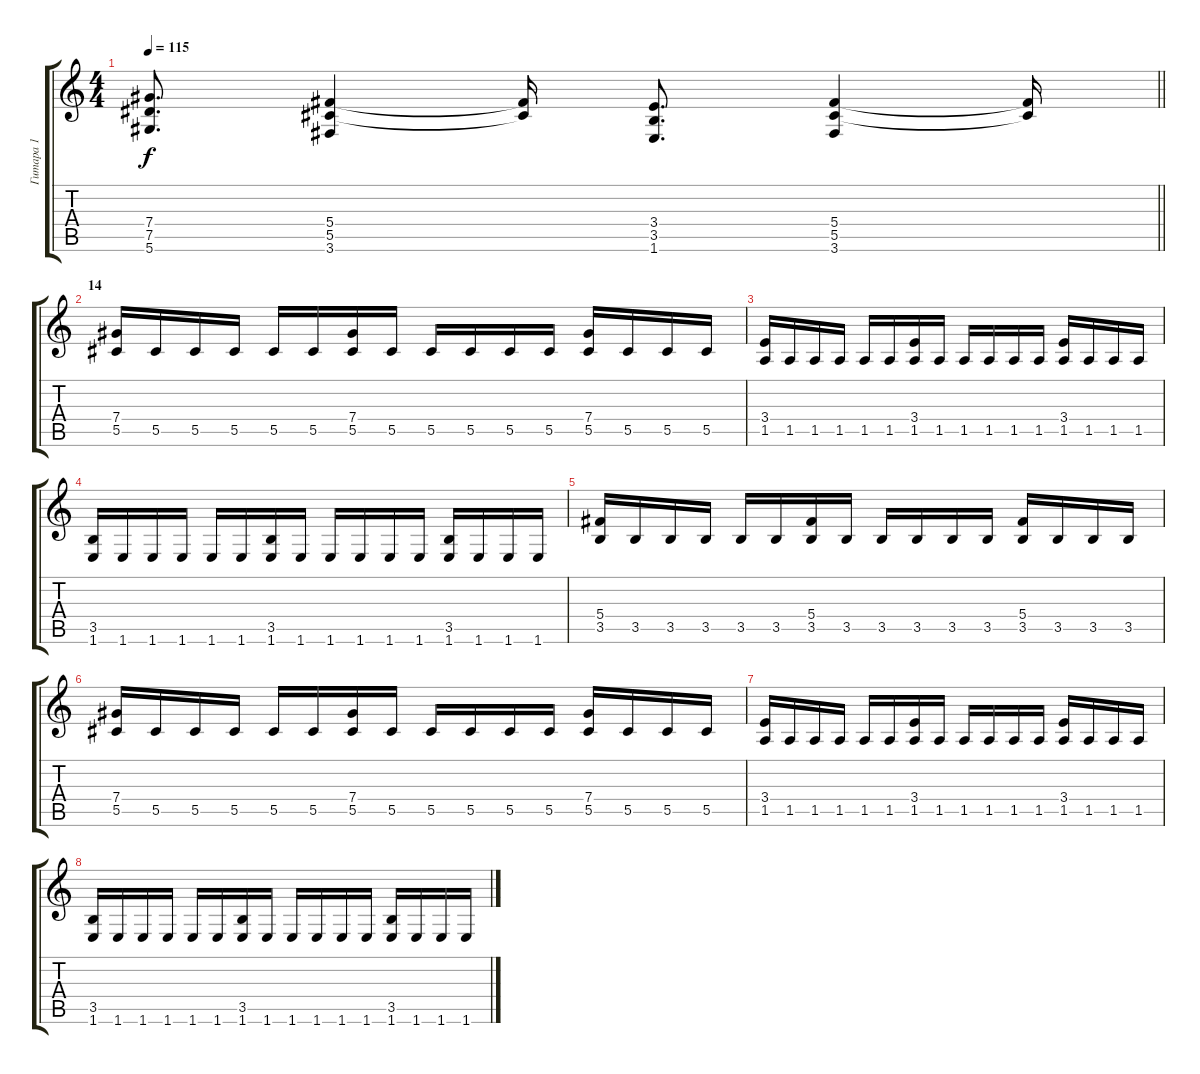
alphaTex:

\track ("Гитара 1" "Гитара 1") {instrument distortionguitar}
\staff {score tabs}
\tuning (Eb4 Bb3 Gb3 Db3 Ab2 Eb2) {hide}
\ts (4 4)
\tempo 115
\clef g2
\barLineRight lightlight
\ks c
(7.4 7.5 5.6).8{d dy f} (5.4 5.5 3.6).4 (5.4{t} 5.5{t}).16 (3.4 3.5 1.6).8{d} (5.4 5.5 3.6).4 (5.4{t} 5.5{t}).16 |
\section ("" "14")
(7.4 5.5).16 5.5.16 5.5.16 5.5.16 5.5.16 5.5.16 (7.4 5.5).16 5.5.16 5.5.16 5.5.16 5.5.16 5.5.16 (7.4 5.5).16 5.5.16 5.5.16 5.5.16 |
(3.4 1.5).16 1.5.16 1.5.16 1.5.16 1.5.16 1.5.16 (3.4 1.5).16 1.5.16 1.5.16 1.5.16 1.5.16 1.5.16 (3.4 1.5).16 1.5.16 1.5.16 1.5.16 |
(3.5 1.6).16 1.6.16 1.6.16 1.6.16 1.6.16 1.6.16 (3.5 1.6).16 1.6.16 1.6.16 1.6.16 1.6.16 1.6.16 (3.5 1.6).16 1.6.16 1.6.16 1.6.16 |
(5.4 3.5).16 3.5.16 3.5.16 3.5.16 3.5.16 3.5.16 (5.4 3.5).16 3.5.16 3.5.16 3.5.16 3.5.16 3.5.16 (5.4 3.5).16 3.5.16 3.5.16 3.5.16 |
(7.4 5.5).16 5.5.16 5.5.16 5.5.16 5.5.16 5.5.16 (7.4 5.5).16 5.5.16 5.5.16 5.5.16 5.5.16 5.5.16 (7.4 5.5).16 5.5.16 5.5.16 5.5.16 |
(3.4 1.5).16 1.5.16 1.5.16 1.5.16 1.5.16 1.5.16 (3.4 1.5).16 1.5.16 1.5.16 1.5.16 1.5.16 1.5.16 (3.4 1.5).16 1.5.16 1.5.16 1.5.16 |
(3.5 1.6).16 1.6.16 1.6.16 1.6.16 1.6.16 1.6.16 (3.5 1.6).16 1.6.16 1.6.16 1.6.16 1.6.16 1.6.16 (3.5 1.6).16 1.6.16 1.6.16 1.6.16
